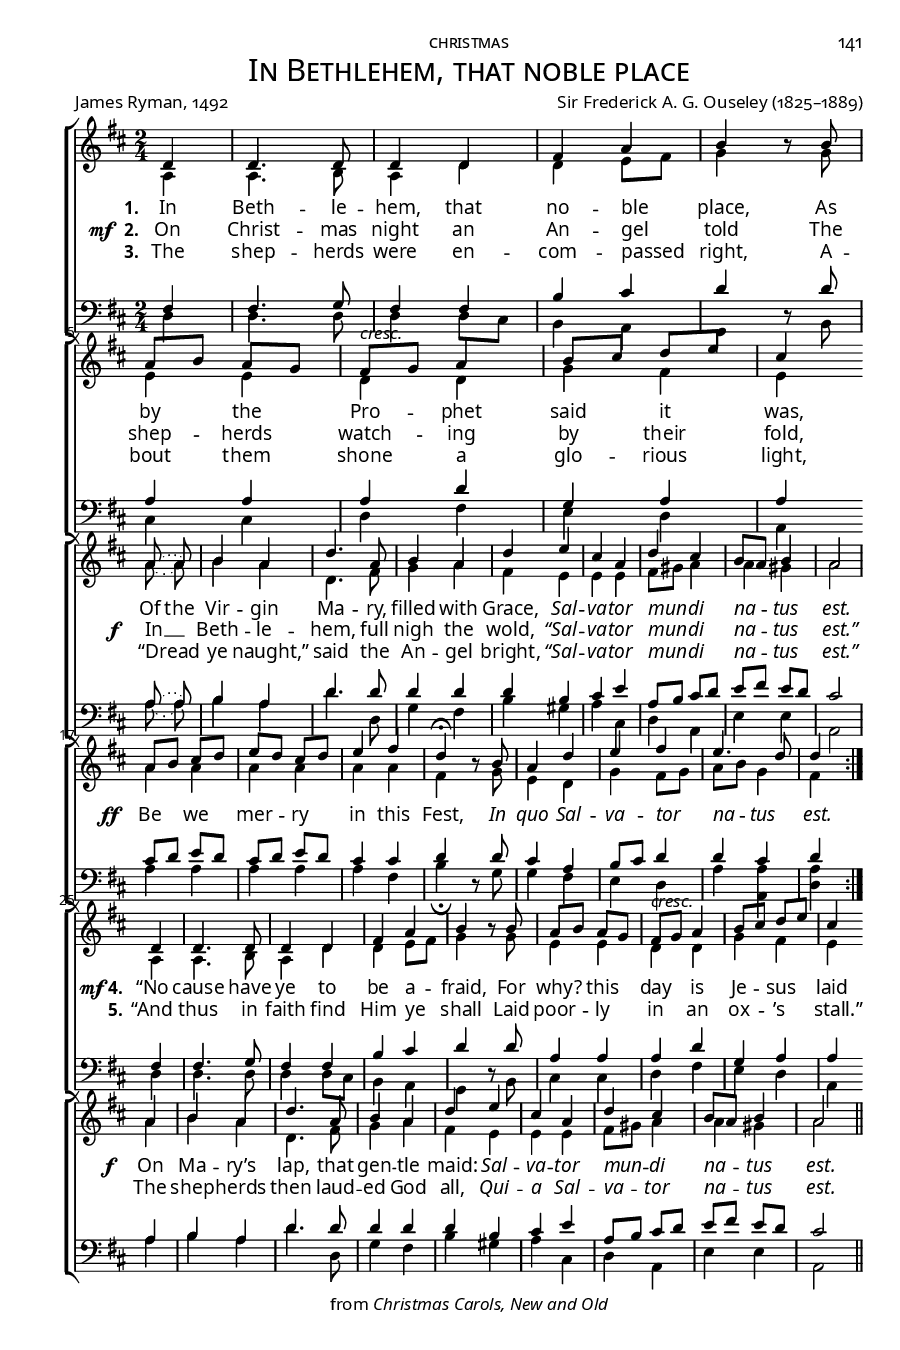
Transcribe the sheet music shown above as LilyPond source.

\version "2.14.2"
\include "util.ly"
\header {
  title = \markup{\override #'(font-name . "Garamond Premr Pro Smbd Subh"){ \abs-fontsize #15 \smallCapsOldStyle"In Bethlehem, that noble place"}}
  poet = \markup\oldStyleNum"James Ryman, 1492"
  composer = \markup\oldStyleNum"Sir Frederick A. G. Ouseley (1825–1889)"
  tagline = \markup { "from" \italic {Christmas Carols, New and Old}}
}
\paper {
  %print-all-headers = ##f
  paper-height = 9\in
  paper-width = 6\in
  indent = 0\in
  %system-system-spacing = #'((basic-distance . 10) (padding . 0))
  system-system-spacing =
    #'((basic-distance . 0)
       (minimum-distance . 0)
       (padding . -15)
       (stretchability . 100))
  ragged-last-bottom = ##f
  ragged-bottom = ##f
  two-sided = ##t
  inner-margin = 0.5\in
  outer-margin = 0.25\in
  top-margin = 0.25\in
  bottom-margin = 0.25\in
  first-page-number = #141
  print-first-page-number = ##t
  headerLine = \markup{ \smallCapsOldStyle"christmas"}
  oddHeaderMarkup = \markup\fill-line{
     \abs-fontsize #8.5
     \combine 
        \fill-line{"" \on-the-fly #print-page-number-check-first
        \oldStylePageNum""
        }
        \fill-line{\headerLine}
  }
  evenHeaderMarkup = \markup {
     \abs-fontsize #8.5
     \combine
        \on-the-fly #print-page-number-check-first
        \oldStylePageNum""
        \fill-line{\headerLine}
  }
}
#(set-global-staff-size 15) \paper{ #(define fonts (make-pango-font-tree "GoudyOlSt BT" "Garamond Premier Pro" "Garamond Premier Pro" (/ 15 20))) }
global = {
  \key d \major
  \time 2/4
  \autoBeamOff
  \override DynamicLineSpanner #'staff-padding = #0.0
  \override DynamicLineSpanner #'Y-extent = #'(-1 . 1)
}

sopMusic = \relative c' {
  \partial 4 d4 |
  d4. d8 |
  d4 d |
  fis a |
  b b8\rest b |
  a[ b] a[ g] |
  
  fis[^\markup\italic"cresc." g] a4 |
  b8[ cis] d[ e] |
  cis4 \bar""\break \slurDotted a8( a) |
  b4 a |
  d4. a8 |
  b4 a |
  
  d e |
  cis a |
  d cis |
  b8[ a] b4 |
  a2 | \break
  a8[ b] cis[ d] |
  
  e[ d] cis[ d] |
  e4 fis |
  d\fermata b8\rest b |
  a4 d |
  e fis |
  e4. d8 |
  \partial 4 d4 \bar ":|" \break
  
  
  
  \partial 4 d,4 |
  d4. d8 |
  d4 d |
  fis a |
  b b8\rest b |
  a[ b] a[ g] |
  
  fis[^\markup\italic"cresc." g] a4 |
  b8[ cis] d[ e] |
  cis4 \bar""\break a4 |
  b4 a |
  d4. a8 |
  b4 a |
  
  d e |
  cis a |
  d cis |
  b8[ a] b4 |
  a2 \bar "||"
}
sopWords = \lyricmode {
  
}

altoMusic = \relative c' {
  a4 |
  a4. b8 |
  a4 d |
  d e8[ fis] |
  g4 s8 g |
  e4 e |
  
  d d |
  g fis |
  e \slurDotted a8( a) |
  b4 a |
  d,4. fis8 |
  g4 a |
  
  fis e |
  e e |
  fis8[ gis] a4 |
  a gis |
  a2 |
  a4 a |
  
  a a |
  a a 
  fis s8 g |
  e4 d |
  g fis8[ g] |
  a[ b] g4 |
  fis4 |
  
  
  
  a,4 |
  a4. b8 |
  a4 d |
  d e8[ fis] |
  g4 s8 g |
  e4 e |
  
  d d |
  g fis |
  e a4 |
  b4 a |
  d,4. fis8 |
  g4 a |
  
  fis e |
  e e |
  fis8[ gis] a4 |
  a gis |
  a2 |
}
altoWords = {
  \dropLyricsV
  \lyricmode {
    \set stanza = #"1. "
    In Beth -- le -- hem, that no -- ble place,
    As by the Pro -- phet said it was,
    \set ignoreMelismata = ##t
    Of the
    \unset ignoreMelismata
    Vir -- gin Ma -- ry, filled with Grace,
    \markup\italic Sal -- \markup\italic va -- \markup\italic tor \markup\italic mun --
    \set associatedVoice = "sopranos"
    \markup\italic di \markup\italic na -- \markup\italic tus
    \unset associatedVoice
    \markup\italic est.
    
  }
  \set stanza = \markup\dynamic"ff  "
  \lyricmode {
    Be we mer -- ry in this Fest,
    \markup\italic In \markup\italic quo \markup\italic Sal -- \markup\italic va -- \markup\italic tor \markup\italic na -- \markup\italic tus \markup\italic est.
    
  }
  \set stanza = \markup{\dynamic" mf" "4."}
  \lyricmode{
    “No cause have ye to be a -- fraid,
    For why? this day is Je -- sus laid
  }
  \set stanza = \markup\dynamic"f  "
  \lyricmode{
    On Ma -- ry’s lap, that gen -- tle maid:
    \markup\italic Sal -- \markup\italic va -- \markup\italic tor \markup\italic mun --
    \set associatedVoice = "sopranos"
    \markup\italic di \markup\italic na -- \markup\italic tus \markup\italic est.
    \unset associatedVoice
  }
}
altoWordsII = {
  \dropLyricsV
  \set stanza = \markup{\dynamic"mf " "2. "}
  \lyricmode {
    On Christ -- mas night an An -- gel told
    The shep -- herds watch -- ing by their fold,
  }
  \set stanza = \markup\dynamic"f  "
  \lyricmode{
    In __ Beth -- le -- hem, full nigh the wold,
    \markup\italic “Sal -- \markup\italic va -- \markup\italic tor \markup\italic mun --
    \set associatedVoice = "sopranos"
    \markup\italic di \markup\italic na -- \markup\italic tus \markup\italic est.”
    \unset associatedVoice
    
    \repeat unfold 15 \skip1
    
    \set stanza = #"5."
    “And thus in faith find Him ye shall
    Laid poor -- ly in an ox -- ’s stall.”
    The shep -- herds then laud -- ed God all,
    \markup\italic Qui -- \markup\italic a \markup\italic Sal -- \markup\italic va --
    \set associatedVoice = "sopranos"
    \markup\italic tor \markup\italic na -- \markup\italic tus \markup\italic est.
    \unset associatedVoice
  }
}
altoWordsIII = \lyricmode {
  \dropLyricsV
  \set stanza = #"3. "
  The shep -- herds were en -- com -- passed right,
  A -- bout them shone a glo -- rious light,
  “Dread ye naught,” said the An -- gel bright,
  \markup\italic “Sal -- \markup\italic va -- \markup\italic tor \markup\italic mun --
  \set associatedVoice = "sopranos"
  \markup\italic di \markup\italic na -- \markup\italic tus \markup\italic est.”
  
}
altoWordsIV = \lyricmode {
}
altoWordsV = \lyricmode {
}
altoWordsVI = \lyricmode {
  \set stanza = #"6. "
  \set ignoreMelismata = ##t
}
tenorMusic = \relative c' {
  fis,4 |
  fis4. g8 |
  fis4 fis |
  b cis |
  d4 s8 d |
  a4 a |
  
  a d |
  g, a |
  a \slurDotted a8( a) |
  b4 a |
  d4. d8 |
  d4 d |
  
  d b |
  cis e |
  a,8[ b] cis[ d] |
  e[ fis] e[ d] |
  cis2 |
  cis8[ d] e[ d] |
  
  cis[ d] e[ d] |
  cis4 cis |
  d s8 d |
  cis4 a |
  b8[ cis] d4 |
  d cis |
  d |
  
  
  
  fis,4 |
  fis4. g8 |
  fis4 fis |
  b cis |
  d4 s8 d |
  a4 a |
  
  a d |
  g, a |
  a a4 |
  b4 a |
  d4. d8 |
  d4 d |
  
  d b |
  cis e |
  a,8[ b] cis[ d] |
  e[ fis] e[ d] |
  cis2 |
}
tenorWords = \lyricmode {

}

bassMusic = \relative c {
  d4 |
  d4. d8 |
  d4 d8[ cis] |
  b4 a |
  g4 d'8\rest b |
  cis4 cis |
  
  d fis |
  e d |
  a \slurDotted a'8( a) |
  b4 a |
  d4. d,8 |
  g4 fis |
  
  b gis |
  a cis, |
  d a |
  e' e |
  a,2 |
  a'4 a |
  
  a a |
  a fis |
  b\fermata d,8\rest g |
  g4 fis |
  e d |
  a' <a a,> |
  <a d,> |
  
  
  
  d,4 |
  d4. d8 |
  d4 d8[ cis] |
  b4 a |
  g4 d'8\rest b |
  cis4 cis |
  
  d fis |
  e d |
  a a'4 |
  b4 a |
  d4. d,8 |
  g4 fis |
  
  b gis |
  a cis, |
  d a |
  e' e |
  a,2 |
}
bassWords = \lyricmode {

}

pianoRH = \relative c' {
  
}
pianoLH = \relative c' {
  
}

\score {
  <<
   \new ChoirStaff <<
%    \new Lyrics = sopranos \with { \override VerticalAxisGroup #'nonstaff-relatedstaff-spacing = #'((basic-distance . 1)) }
    \new Staff = women <<
      \new Voice = "sopranos" { \voiceOne << \global \sopMusic >> }
      \new Voice = "altos" { \voiceTwo << \global \altoMusic >> }
    >>
   \new Staff = men <<
      \clef bass
      \new Voice = "tenors" { \voiceOne << \global \tenorMusic >> }
      \new Voice = "basses" { \voiceTwo << \global \bassMusic >> }
    >>
    \new Lyrics \with { alignAboveContext = #"women" \override VerticalAxisGroup #'nonstaff-relatedstaff-spacing = #'((basic-distance . 1))} \lyricsto "sopranos" \sopWords
     \new Lyrics = "altosVI"  \with { alignBelowContext = #"women" \override VerticalAxisGroup #'nonstaff-relatedstaff-spacing = #'((basic-distance . 1))} \lyricsto "altos" \altoWordsVI
    \new Lyrics = "altosV"  \with { alignBelowContext = #"women" \override VerticalAxisGroup #'nonstaff-relatedstaff-spacing = #'((basic-distance . 1))} \lyricsto "altos" \altoWordsV
    \new Lyrics = "altosIV"  \with { alignBelowContext = #"women" \override VerticalAxisGroup #'nonstaff-relatedstaff-spacing = #'((basic-distance . 1))} \lyricsto "altos" \altoWordsIV
    \new Lyrics = "altosIII"  \with { alignBelowContext = #"women" \override VerticalAxisGroup #'nonstaff-relatedstaff-spacing = #'((basic-distance . 1))} \lyricsto "altos" \altoWordsIII
    \new Lyrics = "altosII"  \with { alignBelowContext = #"women" \override VerticalAxisGroup #'nonstaff-relatedstaff-spacing = #'((basic-distance . 1))} \lyricsto "altos" \altoWordsII
    \new Lyrics = "altos"  \with { alignBelowContext = #"women" \override VerticalAxisGroup #'nonstaff-relatedstaff-spacing = #'((basic-distance . 1)) } \lyricsto "altos" \altoWords
    \new Lyrics \with { alignAboveContext = #"men" \override VerticalAxisGroup #'nonstaff-relatedstaff-spacing = #'((basic-distance . 1)) } \lyricsto "tenors" \tenorWords
    \new Lyrics \with { alignBelowContext = #"men" \override VerticalAxisGroup #'nonstaff-relatedstaff-spacing = #'((basic-distance . 1)) } \lyricsto "basses" \bassWords
  >>
%    \new PianoStaff << \new Staff { \new Voice { \pianoRH } } \new Staff { \clef "bass" \pianoLH } >>
  >>
  \layout {
    \context {
      \Score
      %\override SpacingSpanner #'base-shortest-duration = #(ly:make-moment 1 8)
      %\override SpacingSpanner #'common-shortest-duration = #(ly:make-moment 1 4)
    }
    \context {
      % Remove all empty staves
      % \Staff \RemoveEmptyStaves \override VerticalAxisGroup #'remove-first = ##t
    }
    \context {
      \Lyrics
      \override LyricText #'X-offset = #center-on-word
    }
  }
  \midi {
    \tempo 4 = 105
    \set Staff.midiInstrument = "flute"
  
    \context {
      \Voice
      \remove "Dynamic_performer"
    }
  }
}
